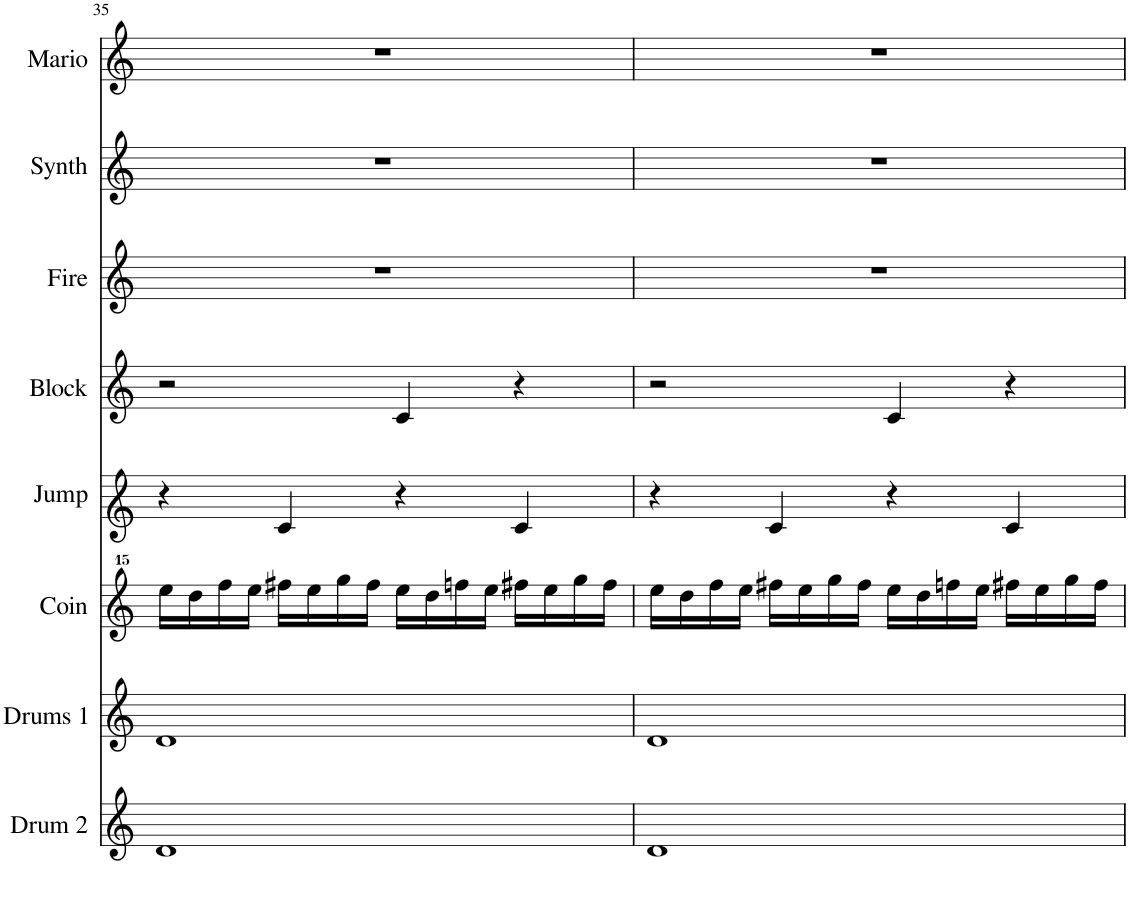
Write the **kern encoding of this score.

**kern	**kern	**kern	**kern	**kern	**kern	**kern	**kern
*part8	*part7	*part6	*part5	*part4	*part3	*part2	*part1
*staff8	*staff7	*staff6	*staff5	*staff4	*staff3	*staff2	*staff1
*I"Drum Loop 2 (synth)	*I"Drum Loop 1 (Sampled)	*I"Coin Sound	*I"Jump Sound	*I"Block Sound	*I"Fireball	*I"Synth lead	*I"Mario Sounds (varied)
*I'Drum 2	*I'Drums 1	*I'Coin	*I'Jump	*I'Block	*I'Fire	*I'Synth	*I'Mario
!!LO:PB:g=z
*clefG2	*clefG2	*clefG^^2	*clefG1	*clefG2	*clefG2	*clefG2	*clefG2
*k[]	*k[]	*k[]	*k[]	*k[]	*k[]	*k[]	*k[]
*M4/4	*M4/4	*M4/4	*M4/4	*M4/4	*M4/4	*M4/4	*M4/4
=35	=35	=35	=35	=35	=35	=35	=35
1d	1d	16eeee\LL	4r	2r	1r	1r	1r
.	.	16dddd\	.	.	.	.	.
.	.	16ffff\	.	.	.	.	.
.	.	16eeee\JJ	.	.	.	.	.
.	.	16ffff#X\LL	4e/	.	.	.	.
.	.	16eeee\	.	.	.	.	.
.	.	16gggg\	.	.	.	.	.
.	.	16ffff#\JJ	.	.	.	.	.
.	.	16eeee\LL	4r	4c/	.	.	.
.	.	16dddd\	.	.	.	.	.
.	.	16ffffn\	.	.	.	.	.
.	.	16eeee\JJ	.	.	.	.	.
.	.	16ffff#X\LL	4e/	4r	.	.	.
.	.	16eeee\	.	.	.	.	.
.	.	16gggg\	.	.	.	.	.
.	.	16ffff#\JJ	.	.	.	.	.
=36	=36	=36	=36	=36	=36	=36	=36
1d	1d	16eeee\LL	4r	2r	1r	1r	1r
.	.	16dddd\	.	.	.	.	.
.	.	16ffff\	.	.	.	.	.
.	.	16eeee\JJ	.	.	.	.	.
.	.	16ffff#X\LL	4e/	.	.	.	.
.	.	16eeee\	.	.	.	.	.
.	.	16gggg\	.	.	.	.	.
.	.	16ffff#\JJ	.	.	.	.	.
.	.	16eeee\LL	4r	4c/	.	.	.
.	.	16dddd\	.	.	.	.	.
.	.	16ffffn\	.	.	.	.	.
.	.	16eeee\JJ	.	.	.	.	.
.	.	16ffff#X\LL	4e/	4r	.	.	.
.	.	16eeee\	.	.	.	.	.
.	.	16gggg\	.	.	.	.	.
.	.	16ffff#\JJ	.	.	.	.	.
=	=	=	=	=	=	=	=
*-	*-	*-	*-	*-	*-	*-	*-
